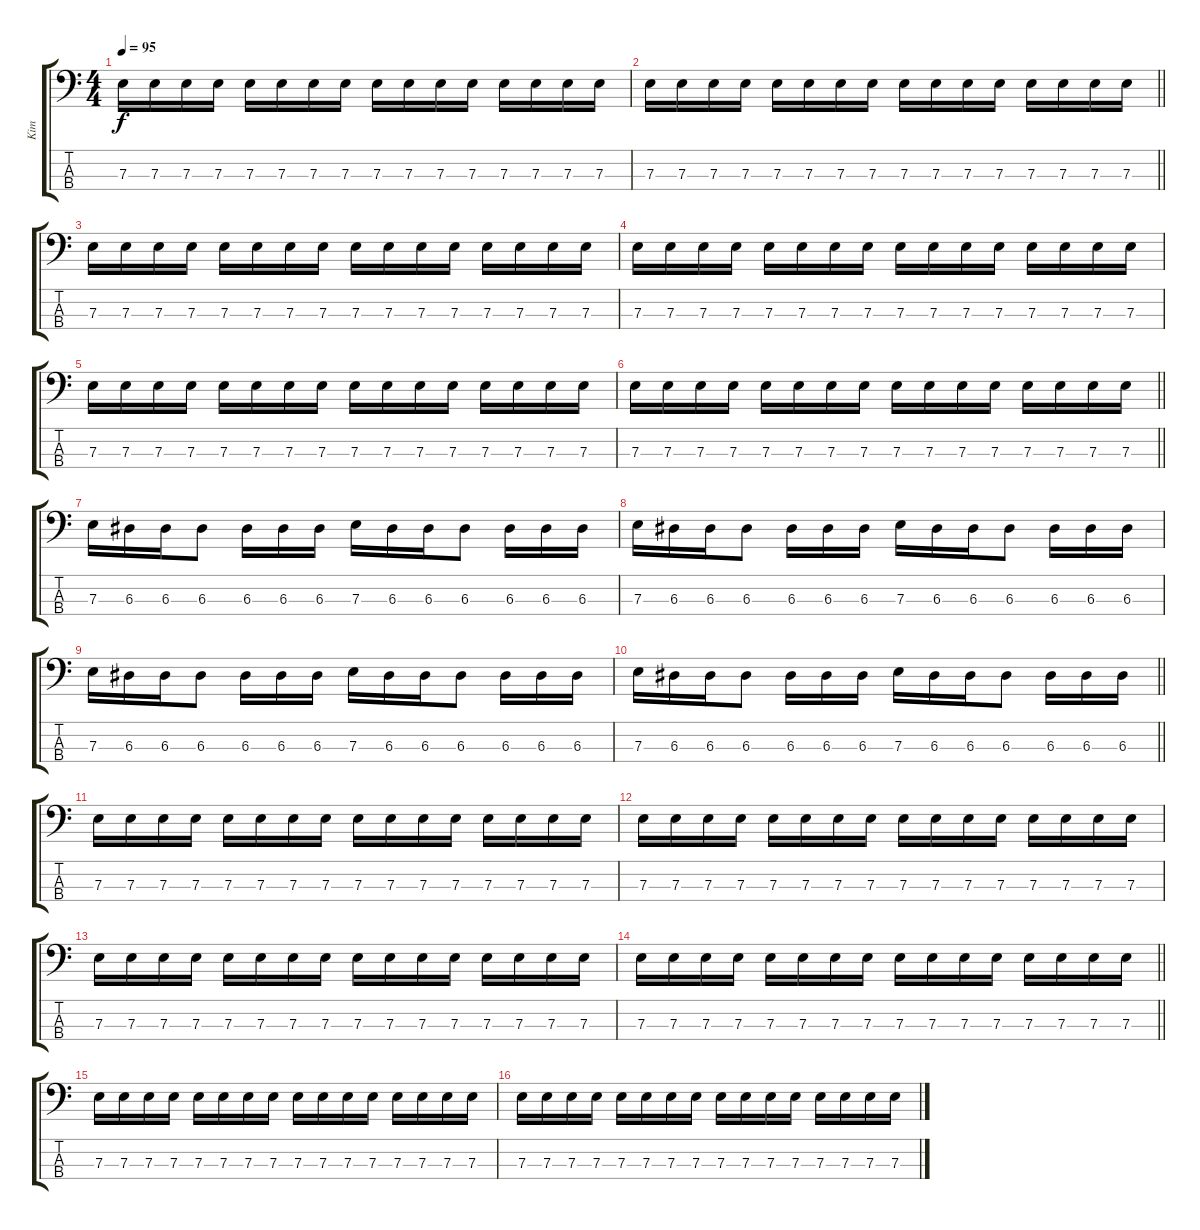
\track ("Kim" "Kim") {instrument electricbasspick}
\staff {score tabs}
\tuning (G2 D2 A1 E1) {hide}
\ts (4 4)
\tempo 95
\clef f4
\ks c
7.3.16{dy f} 7.3.16 7.3.16 7.3.16 7.3.16 7.3.16 7.3.16 7.3.16 7.3.16 7.3.16 7.3.16 7.3.16 7.3.16 7.3.16 7.3.16 7.3.16 |
\barLineRight lightlight
7.3.16 7.3.16 7.3.16 7.3.16 7.3.16 7.3.16 7.3.16 7.3.16 7.3.16 7.3.16 7.3.16 7.3.16 7.3.16 7.3.16 7.3.16 7.3.16 |
7.3.16 7.3.16 7.3.16 7.3.16 7.3.16 7.3.16 7.3.16 7.3.16 7.3.16 7.3.16 7.3.16 7.3.16 7.3.16 7.3.16 7.3.16 7.3.16 |
7.3.16 7.3.16 7.3.16 7.3.16 7.3.16 7.3.16 7.3.16 7.3.16 7.3.16 7.3.16 7.3.16 7.3.16 7.3.16 7.3.16 7.3.16 7.3.16 |
7.3.16 7.3.16 7.3.16 7.3.16 7.3.16 7.3.16 7.3.16 7.3.16 7.3.16 7.3.16 7.3.16 7.3.16 7.3.16 7.3.16 7.3.16 7.3.16 |
\barLineRight lightlight
7.3.16 7.3.16 7.3.16 7.3.16 7.3.16 7.3.16 7.3.16 7.3.16 7.3.16 7.3.16 7.3.16 7.3.16 7.3.16 7.3.16 7.3.16 7.3.16 |
7.3.16 6.3.16 6.3.16 6.3.8 6.3.16 6.3.16 6.3.16 7.3.16 6.3.16 6.3.16 6.3.8 6.3.16 6.3.16 6.3.16 |
7.3.16 6.3.16 6.3.16 6.3.8 6.3.16 6.3.16 6.3.16 7.3.16 6.3.16 6.3.16 6.3.8 6.3.16 6.3.16 6.3.16 |
7.3.16 6.3.16 6.3.16 6.3.8 6.3.16 6.3.16 6.3.16 7.3.16 6.3.16 6.3.16 6.3.8 6.3.16 6.3.16 6.3.16 |
\barLineRight lightlight
7.3.16 6.3.16 6.3.16 6.3.8 6.3.16 6.3.16 6.3.16 7.3.16 6.3.16 6.3.16 6.3.8 6.3.16 6.3.16 6.3.16 |
7.3.16 7.3.16 7.3.16 7.3.16 7.3.16 7.3.16 7.3.16 7.3.16 7.3.16 7.3.16 7.3.16 7.3.16 7.3.16 7.3.16 7.3.16 7.3.16 |
7.3.16 7.3.16 7.3.16 7.3.16 7.3.16 7.3.16 7.3.16 7.3.16 7.3.16 7.3.16 7.3.16 7.3.16 7.3.16 7.3.16 7.3.16 7.3.16 |
7.3.16 7.3.16 7.3.16 7.3.16 7.3.16 7.3.16 7.3.16 7.3.16 7.3.16 7.3.16 7.3.16 7.3.16 7.3.16 7.3.16 7.3.16 7.3.16 |
\barLineRight lightlight
7.3.16 7.3.16 7.3.16 7.3.16 7.3.16 7.3.16 7.3.16 7.3.16 7.3.16 7.3.16 7.3.16 7.3.16 7.3.16 7.3.16 7.3.16 7.3.16 |
7.3.16 7.3.16 7.3.16 7.3.16 7.3.16 7.3.16 7.3.16 7.3.16 7.3.16 7.3.16 7.3.16 7.3.16 7.3.16 7.3.16 7.3.16 7.3.16 |
7.3.16 7.3.16 7.3.16 7.3.16 7.3.16 7.3.16 7.3.16 7.3.16 7.3.16 7.3.16 7.3.16 7.3.16 7.3.16 7.3.16 7.3.16 7.3.16
